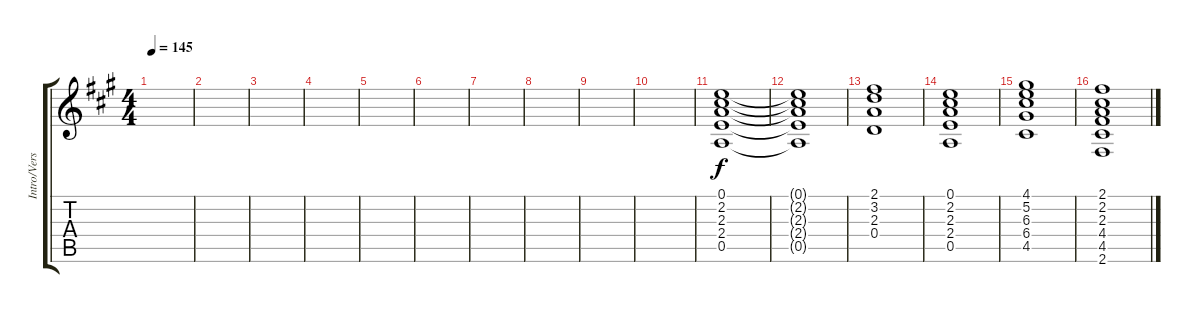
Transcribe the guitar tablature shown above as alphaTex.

\track ("Intro/Verse Double" "Intro/Vers") {instrument electricguitarclean}
\staff {score tabs}
\tuning (E4 B3 G3 D3 A2 E2) {hide}
\ts (4 4)
\tempo 145
\clef g2
\ks a
|
|
|
|
|
|
|
|
|
|
(0.1 2.2 2.3 2.4 0.5).1 |
(0.1{t} 2.2{t} 2.3{t} 2.4{t} 0.5{t}).1 |
(2.1 3.2 2.3 0.4).1 |
(0.1 2.2 2.3 2.4 0.5).1 |
(4.1 5.2 6.3 6.4 4.5).1 |
(2.1 2.2 2.3 4.4 4.5 2.6).1
